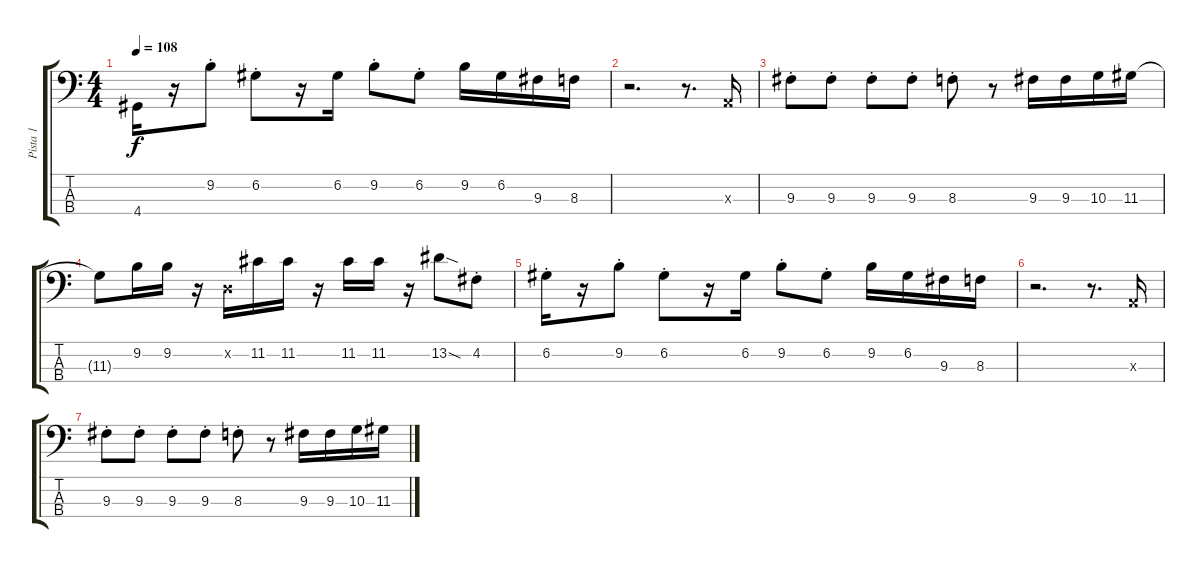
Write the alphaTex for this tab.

\track ("Pista 1" "Pista 1") {instrument electricbassfinger}
\staff {score tabs}
\tuning (G2 D2 A1 E1) {hide}
\ts (4 4)
\tempo 108
\clef f4
\ks c
4.4.16{dy f} r.16 9.2{st}.8 6.2{st}.8 r.16 6.2.16 9.2{st}.8 6.2{st}.8 9.2.16 6.2.16 9.3.16 8.3.16 |
r.2{d} r.8{d} 0.3{x}.16 |
9.3{st}.8 9.3{st}.8 9.3{st}.8 9.3{st}.8 8.3{st}.8 r.8 9.3.16 9.3.16 10.3.16 11.3.16 |
11.3{t}.8 9.2.16 9.2.16 r.16 0.2{x}.16 11.2.16 11.2.16 r.16 11.2.16 11.2.16 r.16 13.2{sod}.8 4.2{st}.8 |
6.2{st}.16 r.16 9.2{st}.8 6.2{st}.8 r.16 6.2.16 9.2{st}.8 6.2{st}.8 9.2.16 6.2.16 9.3.16 8.3.16 |
r.2{d} r.8{d} 0.3{x}.16 |
9.3{st}.8 9.3{st}.8 9.3{st}.8 9.3{st}.8 8.3{st}.8 r.8 9.3.16 9.3.16 10.3.16 11.3.16
